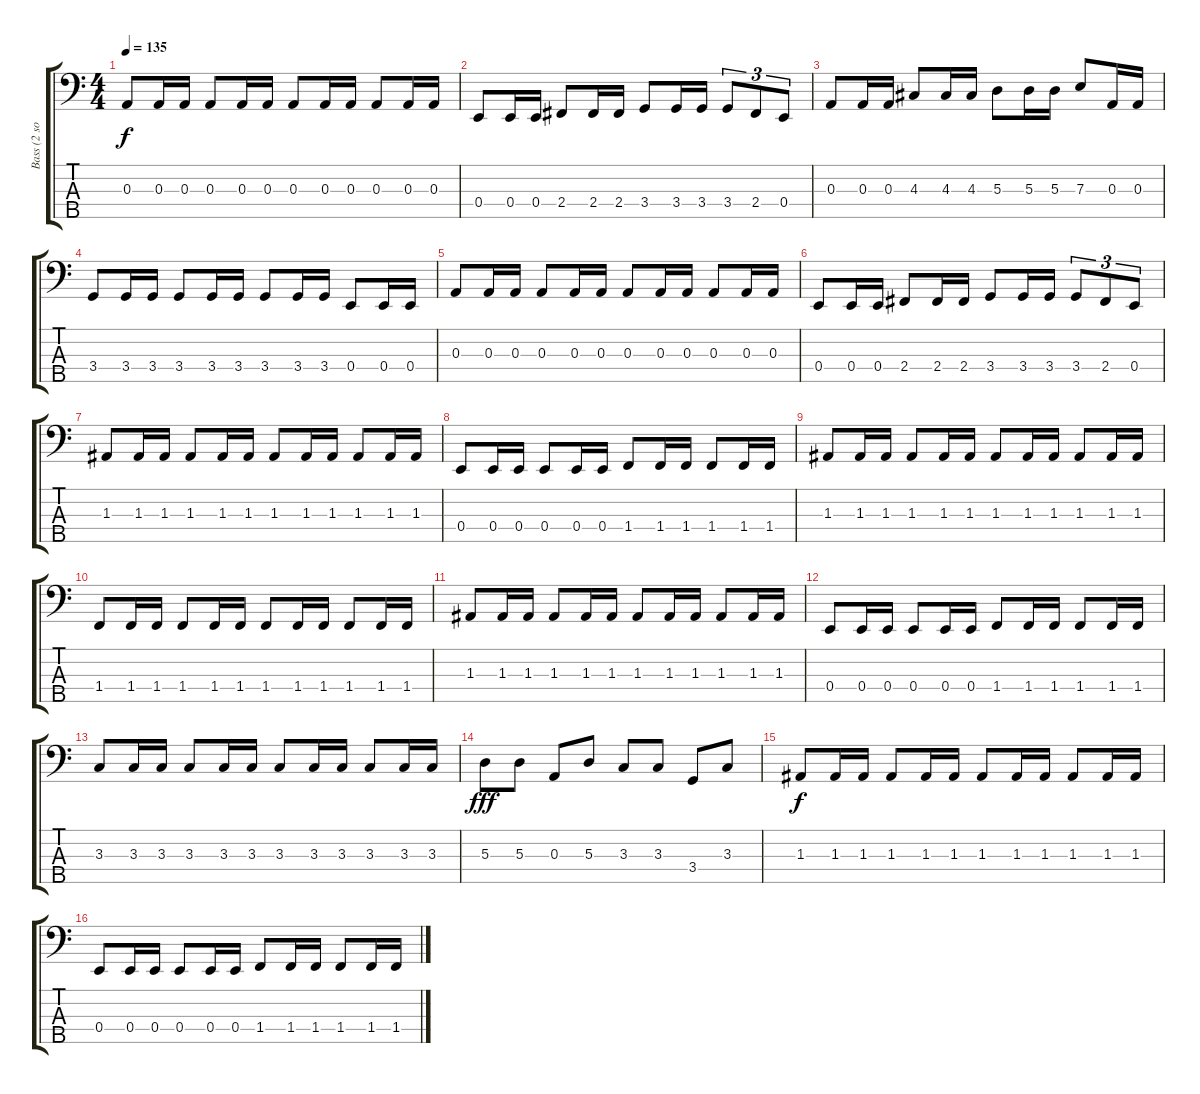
\track ("Bass (2 solos :D)" "Bass (2 so") {instrument electricbassfinger}
\staff {score tabs}
\tuning (G2 D2 A1 E1 B0) {hide}
\ts (4 4)
\tempo 135
\clef f4
\ks c
0.3.8{dy f} 0.3.16 0.3.16 0.3.8 0.3.16 0.3.16 0.3.8 0.3.16 0.3.16 0.3.8 0.3.16 0.3.16 |
0.4.8 0.4.16 0.4.16 2.4.8 2.4.16 2.4.16 3.4.8 3.4.16 3.4.16 3.4.8{tu (3 2)} 2.4.8{tu (3 2)} 0.4.8{tu (3 2)} |
0.3.8 0.3.16 0.3.16 4.3.8 4.3.16 4.3.16 5.3.8 5.3.16 5.3.16 7.3.8 0.3.16 0.3.16 |
3.4.8 3.4.16 3.4.16 3.4.8 3.4.16 3.4.16 3.4.8 3.4.16 3.4.16 0.4.8 0.4.16 0.4.16 |
0.3.8 0.3.16 0.3.16 0.3.8 0.3.16 0.3.16 0.3.8 0.3.16 0.3.16 0.3.8 0.3.16 0.3.16 |
0.4.8 0.4.16 0.4.16 2.4.8 2.4.16 2.4.16 3.4.8 3.4.16 3.4.16 3.4.8{tu (3 2)} 2.4.8{tu (3 2)} 0.4.8{tu (3 2)} |
1.3.8 1.3.16 1.3.16 1.3.8 1.3.16 1.3.16 1.3.8 1.3.16 1.3.16 1.3.8 1.3.16 1.3.16 |
0.4.8 0.4.16 0.4.16 0.4.8 0.4.16 0.4.16 1.4.8 1.4.16 1.4.16 1.4.8 1.4.16 1.4.16 |
1.3.8 1.3.16 1.3.16 1.3.8 1.3.16 1.3.16 1.3.8 1.3.16 1.3.16 1.3.8 1.3.16 1.3.16 |
1.4.8 1.4.16 1.4.16 1.4.8 1.4.16 1.4.16 1.4.8 1.4.16 1.4.16 1.4.8 1.4.16 1.4.16 |
1.3.8 1.3.16 1.3.16 1.3.8 1.3.16 1.3.16 1.3.8 1.3.16 1.3.16 1.3.8 1.3.16 1.3.16 |
0.4.8 0.4.16 0.4.16 0.4.8 0.4.16 0.4.16 1.4.8 1.4.16 1.4.16 1.4.8 1.4.16 1.4.16 |
3.3.8 3.3.16 3.3.16 3.3.8 3.3.16 3.3.16 3.3.8 3.3.16 3.3.16 3.3.8 3.3.16 3.3.16 |
5.3.8{dy fff} 5.3.8 0.3.8 5.3.8 3.3.8 3.3.8 3.4.8 3.3.8 |
1.3.8{dy f} 1.3.16 1.3.16 1.3.8 1.3.16 1.3.16 1.3.8 1.3.16 1.3.16 1.3.8 1.3.16 1.3.16 |
0.4.8 0.4.16 0.4.16 0.4.8 0.4.16 0.4.16 1.4.8 1.4.16 1.4.16 1.4.8 1.4.16 1.4.16
